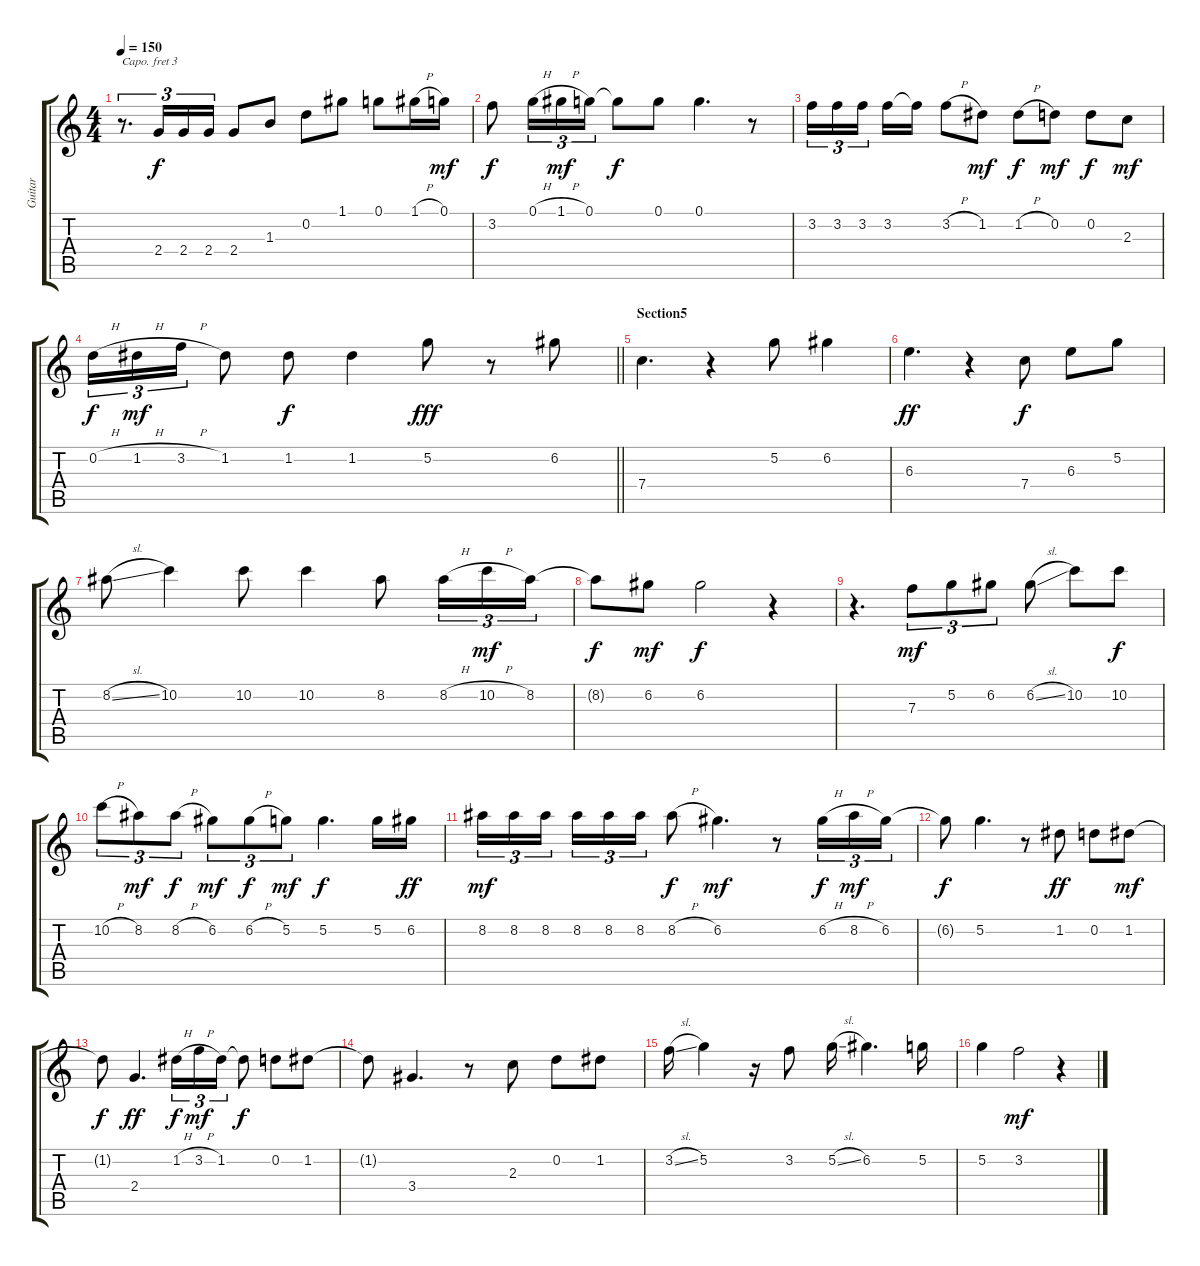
\track ("Guitar" "Guitar") {instrument acousticguitarnylon}
\staff {score tabs}
\capo 3
\tuning (E4 B3 G3 D3 A2 E2) {hide}
\ts (4 4)
\tempo 150
\clef g2
\ks c
r.8{d tu (3 2) dy f} 2.4.16{tu (3 2)} 2.4.16{tu (3 2)} 2.4.16{tu (3 2)} 2.4.8 1.3.8 0.2.8 1.1.8 0.1.8 1.1{h}.16 0.1.16{dy mf} |
3.2.8{dy f} 0.1{h}.16{tu (3 2)} 1.1{h}.16{tu (3 2) dy mf} 0.1.16{tu (3 2)} 0.1{t}.8{dy f} 0.1.8 0.1.4{d} r.8 |
3.2.16{tu (3 2)} 3.2.16{tu (3 2)} 3.2.16{tu (3 2) beam splitsecondary} 3.2.16 3.2{t}.16 3.2{h}.8 1.2.8{dy mf} 1.2{h}.8{dy f} 0.2.8{dy mf} 0.2.8{dy f} 2.3.8{dy mf} |
\barLineRight lightlight
0.2{h}.16{tu (3 2) dy f} 1.2{h}.16{tu (3 2) dy mf} 3.2{h}.16{tu (3 2)} 1.2.8 1.2.8{dy f} 1.2.4 5.2.8{dy fff} r.8 6.2.8 |
\section ("" "Section5")
7.4.4{d} r.4 5.2.8 6.2.4 |
6.3.4{d dy ff} r.4 7.4.8{dy f} 6.3.8 5.2.8 |
8.2{sl}.8 10.2.4 10.2.8 10.2.4 8.2.8 8.2{h}.16{tu (3 2)} 10.2{h}.16{tu (3 2) dy mf} 8.2.16{tu (3 2)} |
8.2{t}.8{dy f} 6.2.8{dy mf} 6.2.2{dy f} r.4 |
r.4{d} 7.3.8{tu (3 2) dy mf} 5.2.8{tu (3 2)} 6.2.8{tu (3 2)} 6.2{sl}.8 10.2.8 10.2.8{dy f} |
10.2{h}.8{tu (3 2)} 8.2.8{tu (3 2) dy mf} 8.2{h}.8{tu (3 2) dy f} 6.2.8{tu (3 2) dy mf} 6.2{h}.8{tu (3 2) dy f} 5.2.8{tu (3 2) dy mf} 5.2.4{d dy f} 5.2.16 6.2.16{dy ff} |
8.2.16{tu (3 2) dy mf} 8.2.16{tu (3 2)} 8.2.16{tu (3 2) beam splitsecondary} 8.2.16{tu (3 2)} 8.2.16{tu (3 2)} 8.2.16{tu (3 2)} 8.2{h}.8{dy f} 6.2.4{d dy mf} r.8 6.2{h}.16{tu (3 2) dy f} 8.2{h}.16{tu (3 2) dy mf} 6.2.16{tu (3 2)} |
6.2{t}.8{dy f} 5.2.4{d} r.8 1.2.8{dy ff} 0.2.8 1.2.8{dy mf} |
1.2{t}.8{dy f} 2.4.4{d dy ff} 1.2{h}.16{tu (3 2) dy f} 3.2{h}.16{tu (3 2) dy mf} 1.2.16{tu (3 2)} 1.2{t}.8{dy f} 0.2.8 1.2.8 |
1.2{t}.8 3.4.4{d} r.8 2.3.8 0.2.8 1.2.8 |
3.2{sl}.16 5.2.4 r.16 3.2.8 5.2{sl}.16 6.2.4{d} 5.2.16 |
5.2.4 3.2.2{dy mf} r.4
